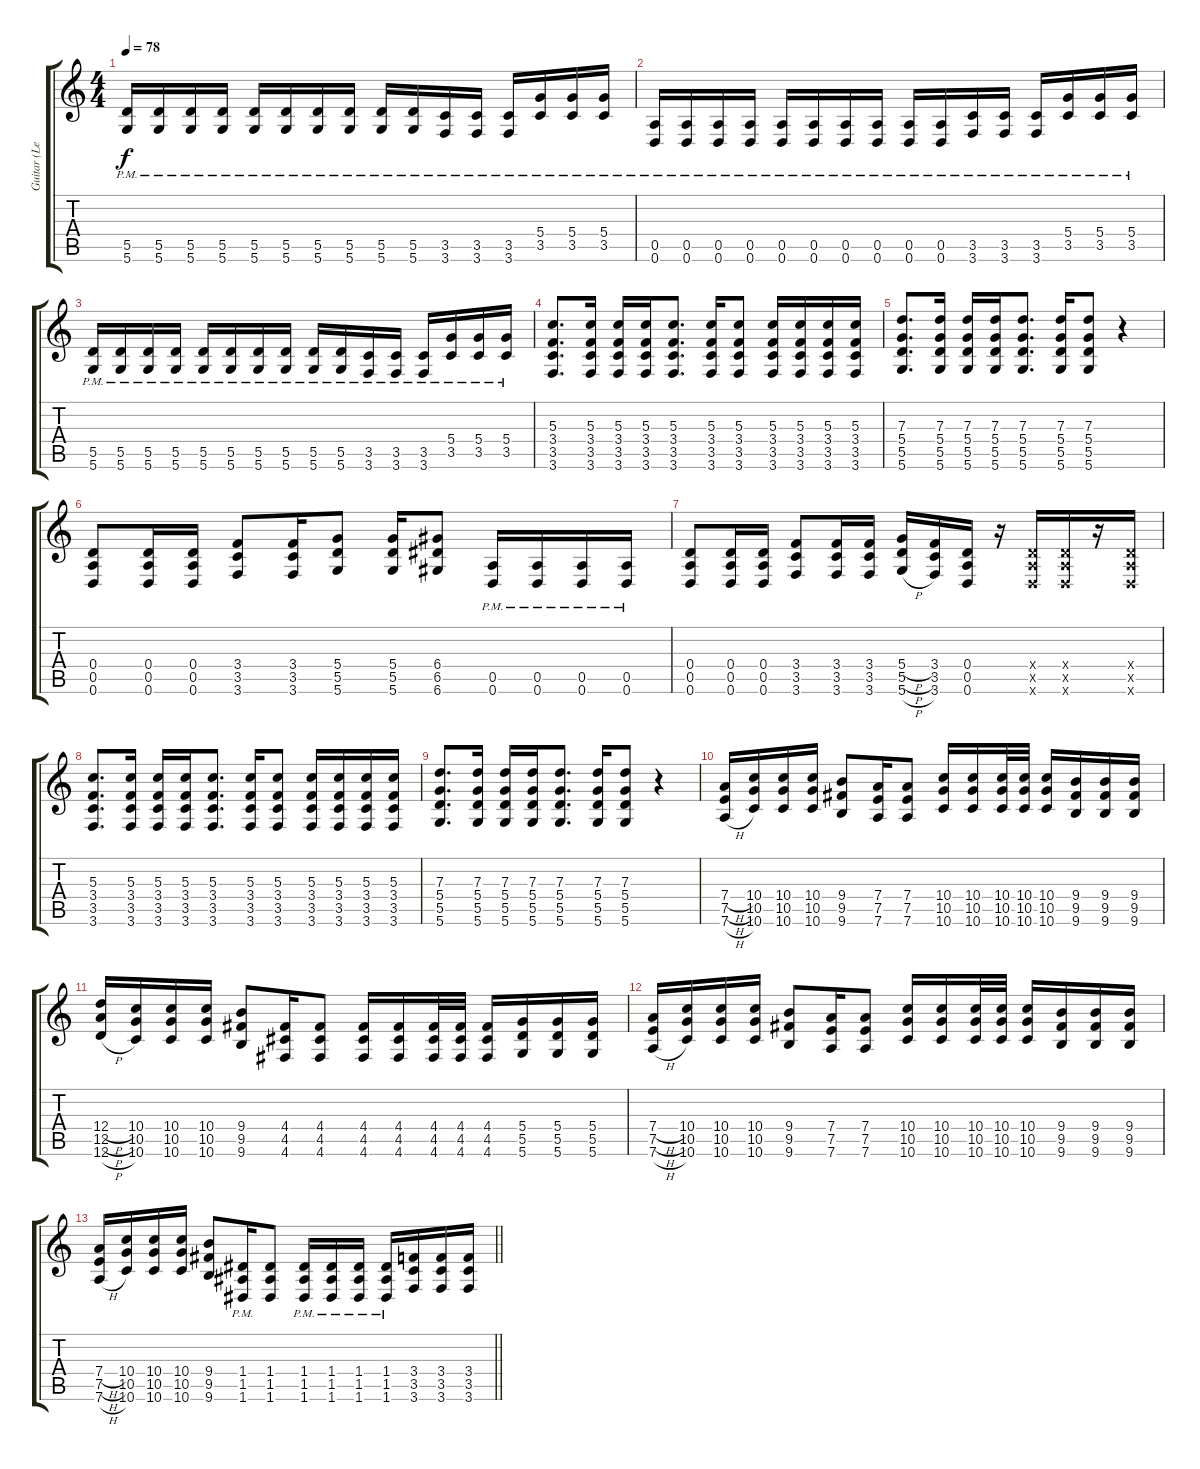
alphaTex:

\track ("Guitar (Left)" "Guitar (Le") {instrument distortionguitar}
\staff {score tabs}
\tuning (E4 B3 G3 D3 A2 D2) {hide}
\ts (4 4)
\tempo 78
\clef g2
\ks c
(5.5{pm} 5.6{pm}).16{dy f} (5.5{pm} 5.6{pm}).16 (5.5{pm} 5.6{pm}).16 (5.5{pm} 5.6{pm}).16 (5.5{pm} 5.6{pm}).16 (5.5{pm} 5.6{pm}).16 (5.5{pm} 5.6{pm}).16 (5.5{pm} 5.6{pm}).16 (5.5{pm} 5.6{pm}).16 (5.5{pm} 5.6{pm}).16 (3.5{pm} 3.6{pm}).16 (3.5{pm} 3.6{pm}).16 (3.5{pm} 3.6{pm}).16 (5.4{pm} 3.5{pm}).16 (5.4{pm} 3.5{pm}).16 (5.4{pm} 3.5{pm}).16 |
(0.5{pm} 0.6{pm}).16 (0.5{pm} 0.6{pm}).16 (0.5{pm} 0.6{pm}).16 (0.5{pm} 0.6{pm}).16 (0.5{pm} 0.6{pm}).16 (0.5{pm} 0.6{pm}).16 (0.5{pm} 0.6{pm}).16 (0.5{pm} 0.6{pm}).16 (0.5{pm} 0.6{pm}).16 (0.5{pm} 0.6{pm}).16 (3.5{pm} 3.6{pm}).16 (3.5{pm} 3.6{pm}).16 (3.5{pm} 3.6{pm}).16 (5.4{pm} 3.5{pm}).16 (5.4{pm} 3.5{pm}).16 (5.4{pm} 3.5{pm}).16 |
(5.5{pm} 5.6{pm}).16 (5.5{pm} 5.6{pm}).16 (5.5{pm} 5.6{pm}).16 (5.5{pm} 5.6{pm}).16 (5.5{pm} 5.6{pm}).16 (5.5{pm} 5.6{pm}).16 (5.5{pm} 5.6{pm}).16 (5.5{pm} 5.6{pm}).16 (5.5{pm} 5.6{pm}).16 (5.5{pm} 5.6{pm}).16 (3.5{pm} 3.6{pm}).16 (3.5{pm} 3.6{pm}).16 (3.5{pm} 3.6{pm}).16 (5.4{pm} 3.5{pm}).16 (5.4{pm} 3.5{pm}).16 (5.4{pm} 3.5{pm}).16 |
(5.3 3.4 3.5 3.6).8{d} (5.3 3.4 3.5 3.6).16 (5.3 3.4 3.5 3.6).16 (5.3 3.4 3.5 3.6).16 (5.3 3.4 3.5 3.6).8{d} (5.3 3.4 3.5 3.6).16 (5.3 3.4 3.5 3.6).8 (5.3 3.4 3.5 3.6).16 (5.3 3.4 3.5 3.6).16 (5.3 3.4 3.5 3.6).16 (5.3 3.4 3.5 3.6).16 |
(7.3 5.4 5.5 5.6).8{d} (7.3 5.4 5.5 5.6).16 (7.3 5.4 5.5 5.6).16 (7.3 5.4 5.5 5.6).16 (7.3 5.4 5.5 5.6).8{d} (7.3 5.4 5.5 5.6).16 (7.3 5.4 5.5 5.6).8 r.4 |
(0.4 0.5 0.6).8 (0.4 0.5 0.6).16 (0.4 0.5 0.6).16 (3.4 3.5 3.6).8 (3.4 3.5 3.6).16 (5.4 5.5 5.6).8 (5.4 5.5 5.6).16 (6.4 6.5 6.6).8 (0.5{pm} 0.6{pm}).16 (0.5{pm} 0.6{pm}).16 (0.5{pm} 0.6{pm}).16 (0.5{pm} 0.6{pm}).16 |
(0.4 0.5 0.6).8 (0.4 0.5 0.6).16 (0.4 0.5 0.6).16 (3.4 3.5 3.6).8 (3.4 3.5 3.6).16 (3.4 3.5 3.6).16 (5.4{h} 5.5{h} 5.6{h}).16 (3.4 3.5 3.6).16 (0.4 0.5 0.6).16 r.16 (0.4{x} 0.5{x} 0.6{x}).16 (0.4{x} 0.5{x} 0.6{x}).16 r.16 (0.4{x} 0.5{x} 0.6{x}).16 |
(5.3 3.4 3.5 3.6).8{d} (5.3 3.4 3.5 3.6).16 (5.3 3.4 3.5 3.6).16 (5.3 3.4 3.5 3.6).16 (5.3 3.4 3.5 3.6).8{d} (5.3 3.4 3.5 3.6).16 (5.3 3.4 3.5 3.6).8 (5.3 3.4 3.5 3.6).16 (5.3 3.4 3.5 3.6).16 (5.3 3.4 3.5 3.6).16 (5.3 3.4 3.5 3.6).16 |
(7.3 5.4 5.5 5.6).8{d} (7.3 5.4 5.5 5.6).16 (7.3 5.4 5.5 5.6).16 (7.3 5.4 5.5 5.6).16 (7.3 5.4 5.5 5.6).8{d} (7.3 5.4 5.5 5.6).16 (7.3 5.4 5.5 5.6).8 r.4 |
(7.4{h} 7.5{h} 7.6{h}).16 (10.4 10.5 10.6).16 (10.4 10.5 10.6).16 (10.4 10.5 10.6).16 (9.4 9.5 9.6).8 (7.4 7.5 7.6).16 (7.4 7.5 7.6).8 (10.4 10.5 10.6).16 (10.4 10.5 10.6).16 (10.4 10.5 10.6).32 (10.4 10.5 10.6).32 (10.4 10.5 10.6).16 (9.4 9.5 9.6).16 (9.4 9.5 9.6).16 (9.4 9.5 9.6).16 |
(12.4{h} 12.5{h} 12.6{h}).16 (10.4 10.5 10.6).16 (10.4 10.5 10.6).16 (10.4 10.5 10.6).16 (9.4 9.5 9.6).8 (4.4 4.5 4.6).16 (4.4 4.5 4.6).8 (4.4 4.5 4.6).16 (4.4 4.5 4.6).16 (4.4 4.5 4.6).32 (4.4 4.5 4.6).32 (4.4 4.5 4.6).16 (5.4 5.5 5.6).16 (5.4 5.5 5.6).16 (5.4 5.5 5.6).16 |
(7.4{h} 7.5{h} 7.6{h}).16 (10.4 10.5 10.6).16 (10.4 10.5 10.6).16 (10.4 10.5 10.6).16 (9.4 9.5 9.6).8 (7.4 7.5 7.6).16 (7.4 7.5 7.6).8 (10.4 10.5 10.6).16 (10.4 10.5 10.6).16 (10.4 10.5 10.6).32 (10.4 10.5 10.6).32 (10.4 10.5 10.6).16 (9.4 9.5 9.6).16 (9.4 9.5 9.6).16 (9.4 9.5 9.6).16 |
\barLineRight lightlight
(7.4{h} 7.5{h} 7.6{h}).16 (10.4 10.5 10.6).16 (10.4 10.5 10.6).16 (10.4 10.5 10.6).16 (9.4 9.5 9.6).8 (1.4{pm} 1.5{pm} 1.6{pm}).16 (1.4 1.5 1.6).8 (1.4{pm} 1.5{pm} 1.6{pm}).16 (1.4 1.5{pm} 1.6).16 (1.4 1.5 1.6{pm}).16 (1.4{pm} 1.5 1.6).16 (3.4 3.5 3.6).16 (3.4 3.5 3.6).16 (3.4 3.5 3.6).16
